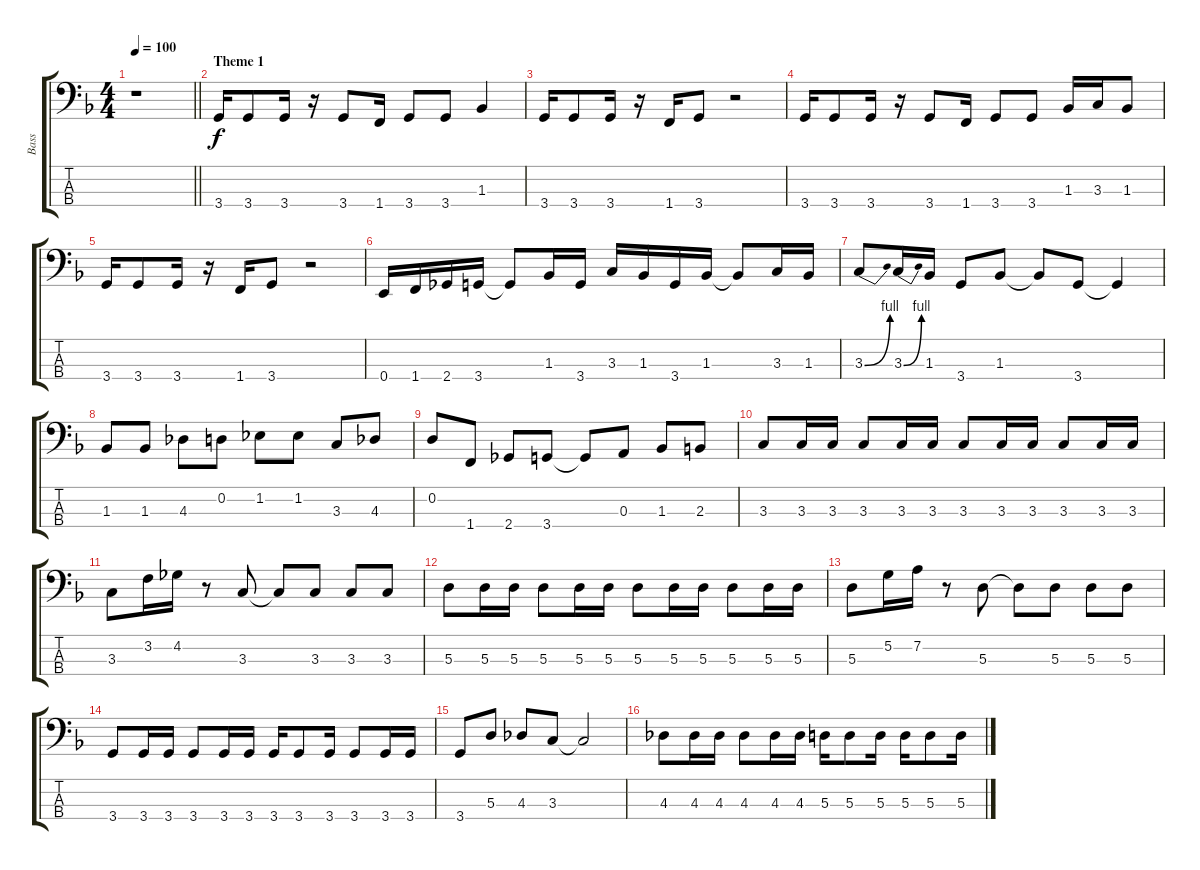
\track ("Bass" "Bass") {instrument electricbassfinger}
\staff {score tabs}
\tuning (G2 D2 A1 E1) {hide}
\ts (4 4)
\tempo 100
\clef f4
\barLineRight lightlight
\ks f
r.1{dy f instrument electricbassfinger} |
\section ("" "Theme 1")
3.4.16 3.4.8 3.4.16 r.16 3.4.8 1.4.16 3.4.8 3.4.8 1.3.4 |
3.4.16 3.4.8 3.4.16 r.16 1.4.16 3.4.8 r.2 |
3.4.16 3.4.8 3.4.16 r.16 3.4.8 1.4.16 3.4.8 3.4.8 1.3.16 3.3.16 1.3.8 |
3.4.16 3.4.8 3.4.16 r.16 1.4.16 3.4.8 r.2 |
0.4.16 1.4.16 2.4.16 3.4.16 3.4{t}.8 1.3.16 3.4.16 3.3.16 1.3.16 3.4.16 1.3.16 1.3{t}.8 3.3.16 1.3.16 |
3.3{be (bend 0 0 60 4)}.8 3.3{be (bend 0 0 60 4)}.16 1.3.16 3.4.8 1.3.8 1.3{t}.8 3.4.8 3.4{t}.4 |
1.3.8 1.3.8 4.3.8 0.2.8 1.2.8 1.2.8 3.3.8 4.3.8 |
0.2.8 1.4.8 2.4.8 3.4.8 3.4{t}.8 0.3.8 1.3.8 2.3.8 |
3.3.8 3.3.16 3.3.16 3.3.8 3.3.16 3.3.16 3.3.8 3.3.16 3.3.16 3.3.8 3.3.16 3.3.16 |
3.3.8 3.2.16 4.2.16 r.8 3.3.8 3.3{t}.8 3.3.8 3.3.8 3.3.8 |
5.3.8 5.3.16 5.3.16 5.3.8 5.3.16 5.3.16 5.3.8 5.3.16 5.3.16 5.3.8 5.3.16 5.3.16 |
5.3.8 5.2.16 7.2.16 r.8 5.3.8 5.3{t}.8 5.3.8 5.3.8 5.3.8 |
3.4.8 3.4.16 3.4.16 3.4.8 3.4.16 3.4.16 3.4.16 3.4.8 3.4.16 3.4.8 3.4.16 3.4.16 |
3.4.8 5.3.8 4.3.8 3.3.8 3.3{t}.2 |
4.3.8 4.3.16 4.3.16 4.3.8 4.3.16 4.3.16 5.3.16 5.3.8 5.3.16 5.3.16 5.3.8 5.3.16
